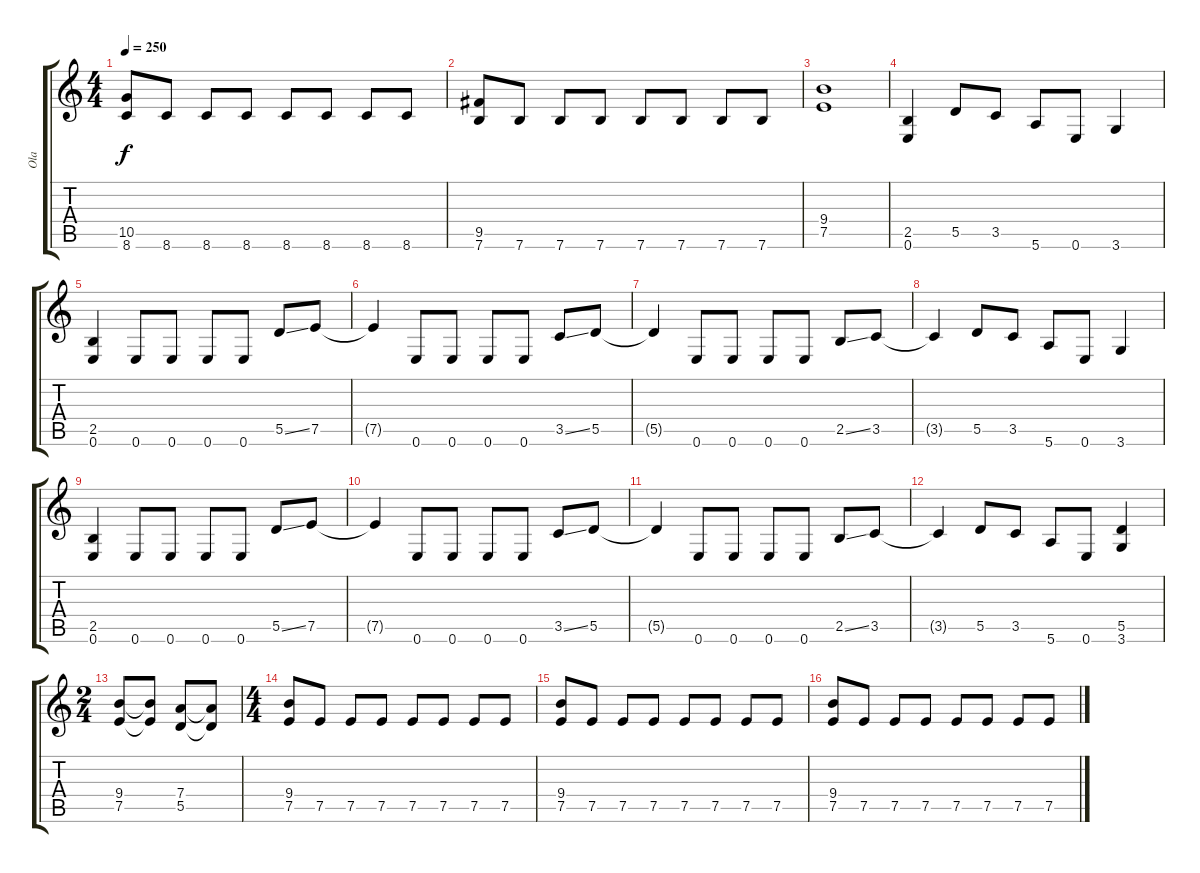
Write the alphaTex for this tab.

\track ("Ola" "Ola") {instrument distortionguitar}
\staff {score tabs}
\tuning (E4 B3 G3 D3 A2 E2) {hide}
\ts (4 4)
\tempo 250
\clef g2
\ks c
(10.5 8.6).8{dy f} 8.6.8 8.6.8 8.6.8 8.6.8 8.6.8 8.6.8 8.6.8 |
(9.5 7.6).8 7.6.8 7.6.8 7.6.8 7.6.8 7.6.8 7.6.8 7.6.8 |
(9.4 7.5).1 |
(2.5 0.6).4 5.5.8 3.5.8 5.6.8 0.6.8 3.6.4 |
(2.5 0.6).4 0.6.8 0.6.8 0.6.8 0.6.8 5.5{ss}.8 7.5.8 |
7.5{t}.4 0.6.8 0.6.8 0.6.8 0.6.8 3.5{ss}.8 5.5.8 |
5.5{t}.4 0.6.8 0.6.8 0.6.8 0.6.8 2.5{ss}.8 3.5.8 |
3.5{t}.4 5.5.8 3.5.8 5.6.8 0.6.8 3.6.4 |
(2.5 0.6).4 0.6.8 0.6.8 0.6.8 0.6.8 5.5{ss}.8 7.5.8 |
7.5{t}.4 0.6.8 0.6.8 0.6.8 0.6.8 3.5{ss}.8 5.5.8 |
5.5{t}.4 0.6.8 0.6.8 0.6.8 0.6.8 2.5{ss}.8 3.5.8 |
3.5{t}.4 5.5.8 3.5.8 5.6.8 0.6.8 (5.5 3.6).4 |
\ts (2 4)
(9.4 7.5).8 (9.4{t} 7.5{t}).8 (7.4 5.5).8 (7.4{t} 5.5{t}).8 |
\ts (4 4)
(9.4 7.5).8 7.5.8 7.5.8 7.5.8 7.5.8 7.5.8 7.5.8 7.5.8 |
(9.4 7.5).8 7.5.8 7.5.8 7.5.8 7.5.8 7.5.8 7.5.8 7.5.8 |
(9.4 7.5).8 7.5.8 7.5.8 7.5.8 7.5.8 7.5.8 7.5.8 7.5.8
